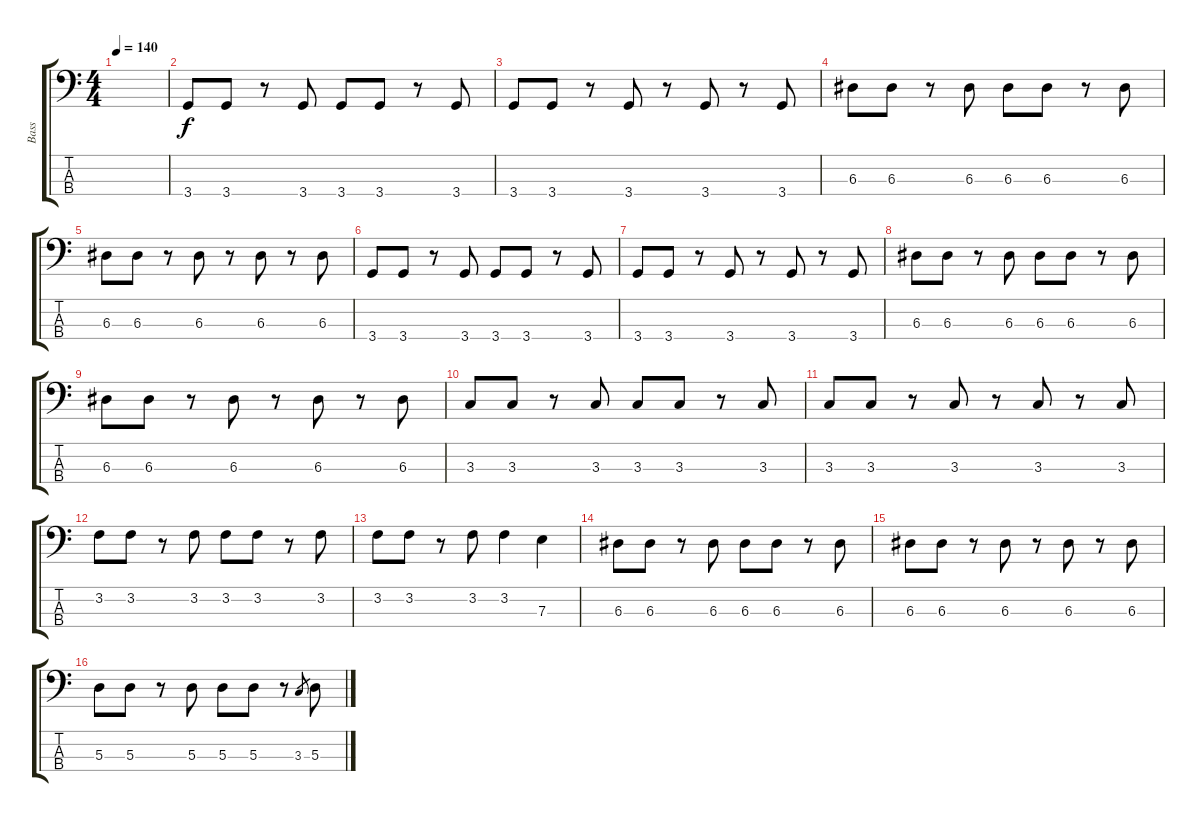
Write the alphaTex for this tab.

\track ("Bass" "Bass") {instrument electricbassfinger}
\staff {score tabs}
\tuning (G2 D2 A1 E1) {hide}
\ts (4 4)
\tempo 140
\clef f4
\ks c
|
3.4.8 3.4.8 r.8 3.4.8 3.4.8 3.4.8 r.8 3.4.8 |
3.4.8 3.4.8 r.8 3.4.8 r.8 3.4.8 r.8 3.4.8 |
6.3.8 6.3.8 r.8 6.3.8 6.3.8 6.3.8 r.8 6.3.8 |
6.3.8 6.3.8 r.8 6.3.8 r.8 6.3.8 r.8 6.3.8 |
3.4.8 3.4.8 r.8 3.4.8 3.4.8 3.4.8 r.8 3.4.8 |
3.4.8 3.4.8 r.8 3.4.8 r.8 3.4.8 r.8 3.4.8 |
6.3.8 6.3.8 r.8 6.3.8 6.3.8 6.3.8 r.8 6.3.8 |
6.3.8 6.3.8 r.8 6.3.8 r.8 6.3.8 r.8 6.3.8 |
3.3.8 3.3.8 r.8 3.3.8 3.3.8 3.3.8 r.8 3.3.8 |
3.3.8 3.3.8 r.8 3.3.8 r.8 3.3.8 r.8 3.3.8 |
3.2.8 3.2.8 r.8 3.2.8 3.2.8 3.2.8 r.8 3.2.8 |
3.2.8 3.2.8 r.8 3.2.8 3.2.4 7.3.4 |
6.3.8 6.3.8 r.8 6.3.8 6.3.8 6.3.8 r.8 6.3.8 |
6.3.8 6.3.8 r.8 6.3.8 r.8 6.3.8 r.8 6.3.8 |
5.3.8 5.3.8 r.8 5.3.8 5.3.8 5.3.8 r.8 3.3.8{gr} 5.3.8
